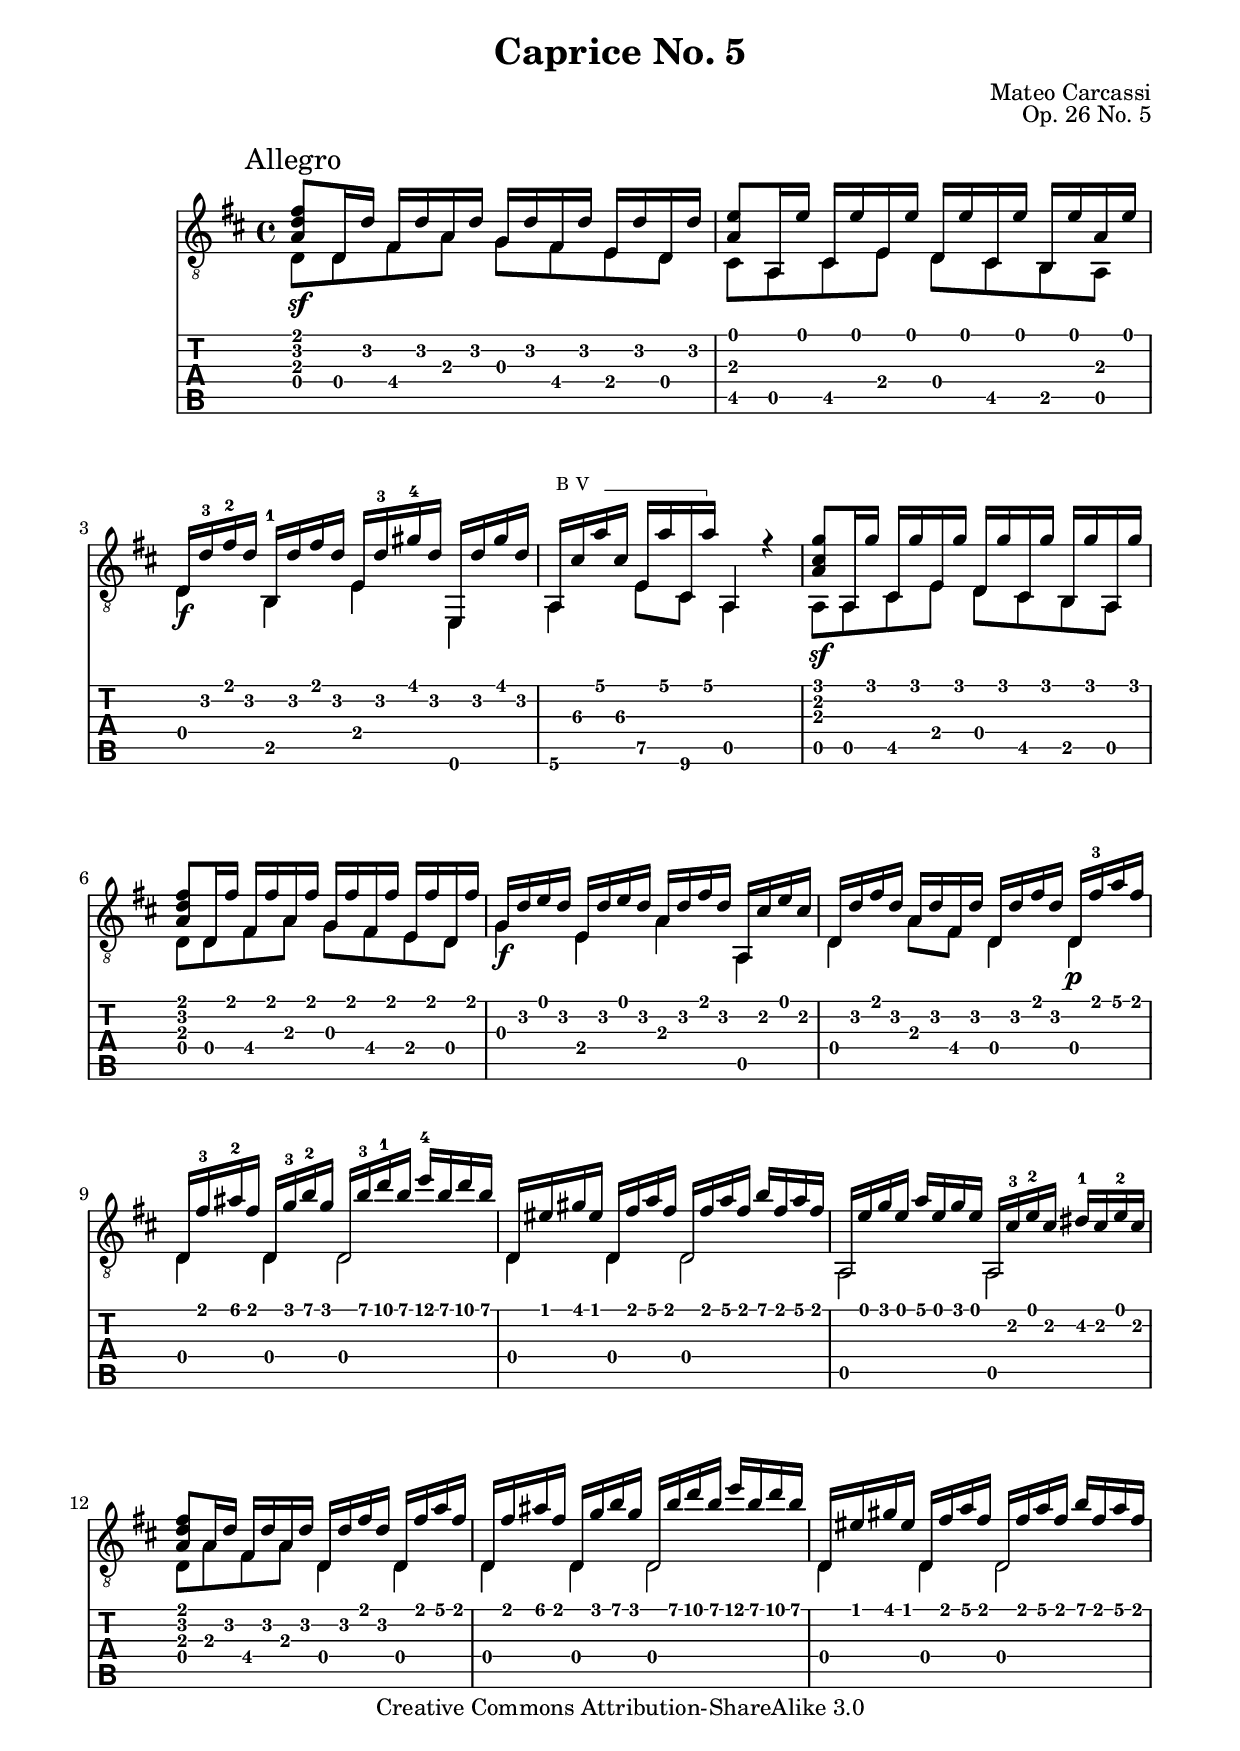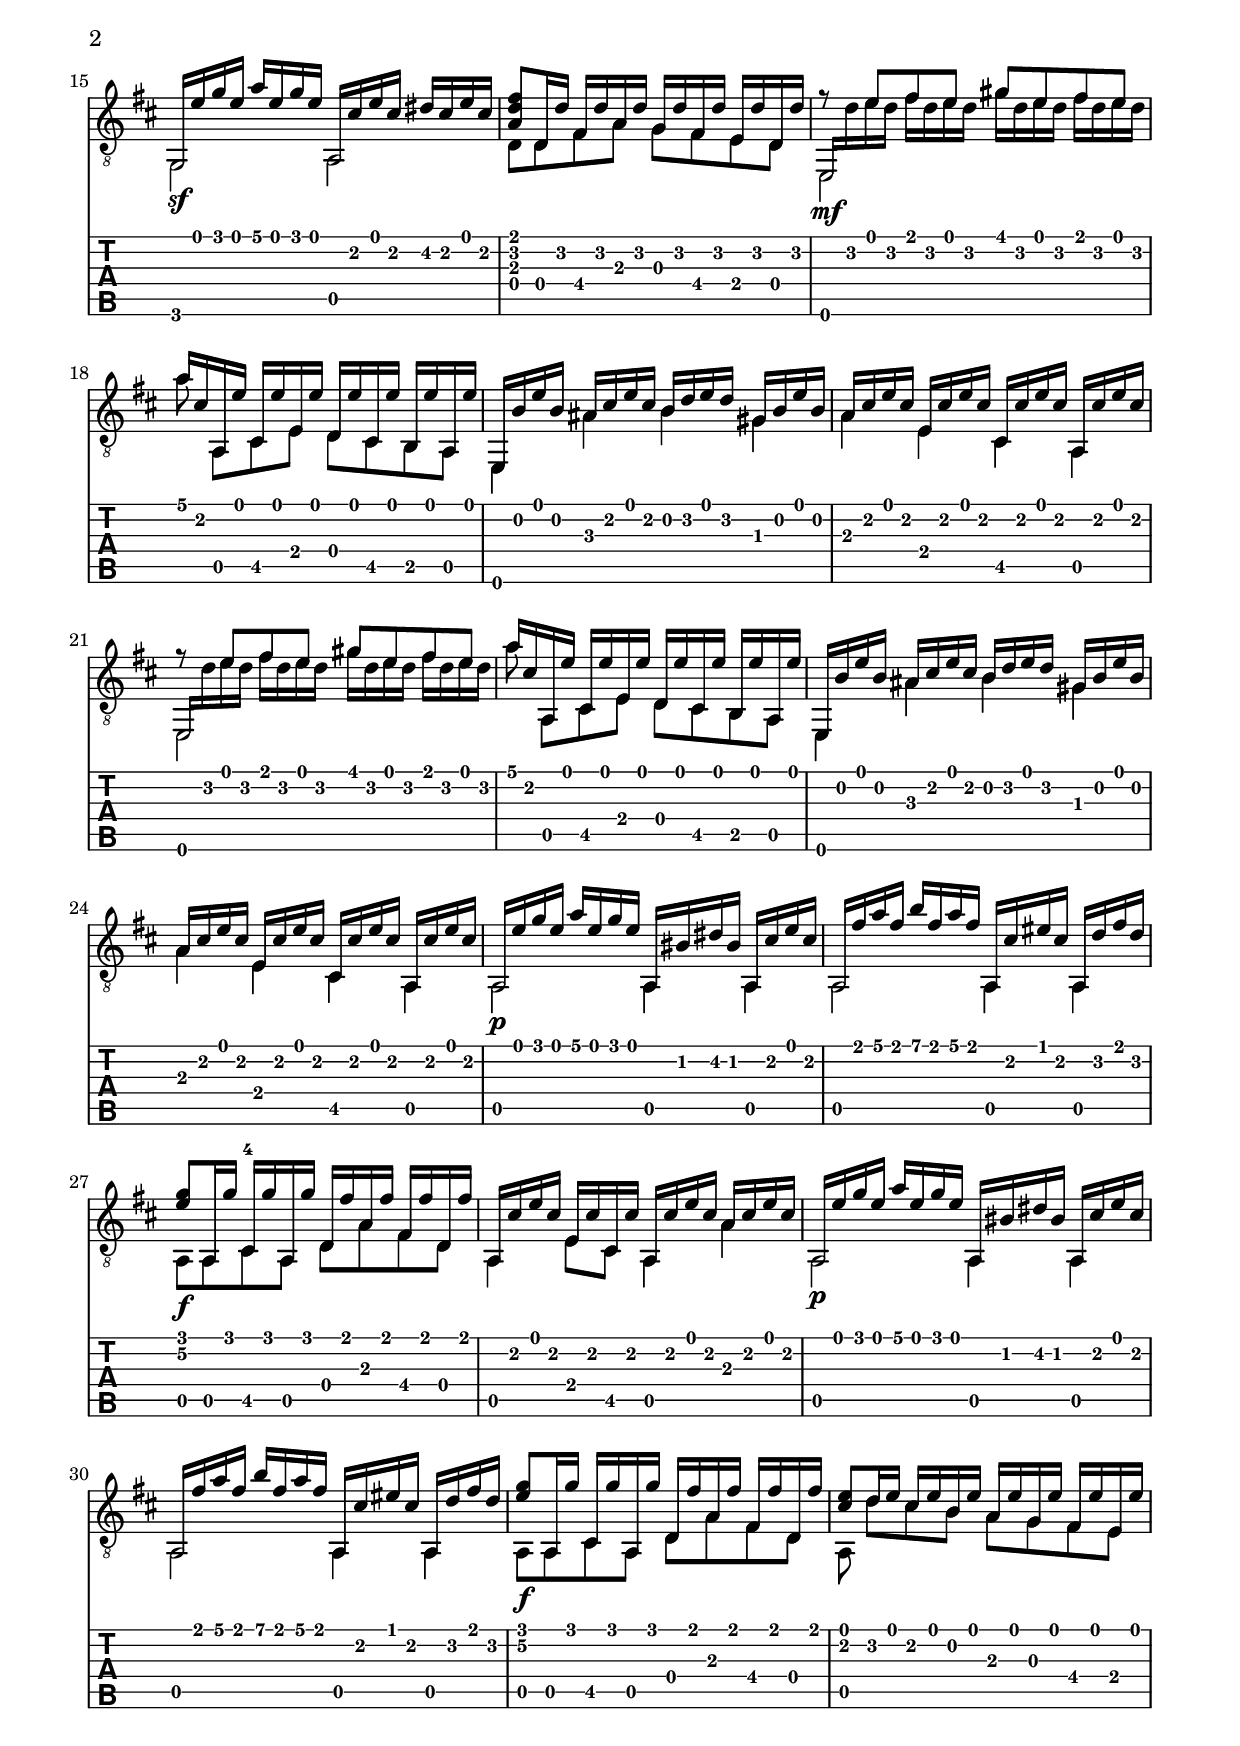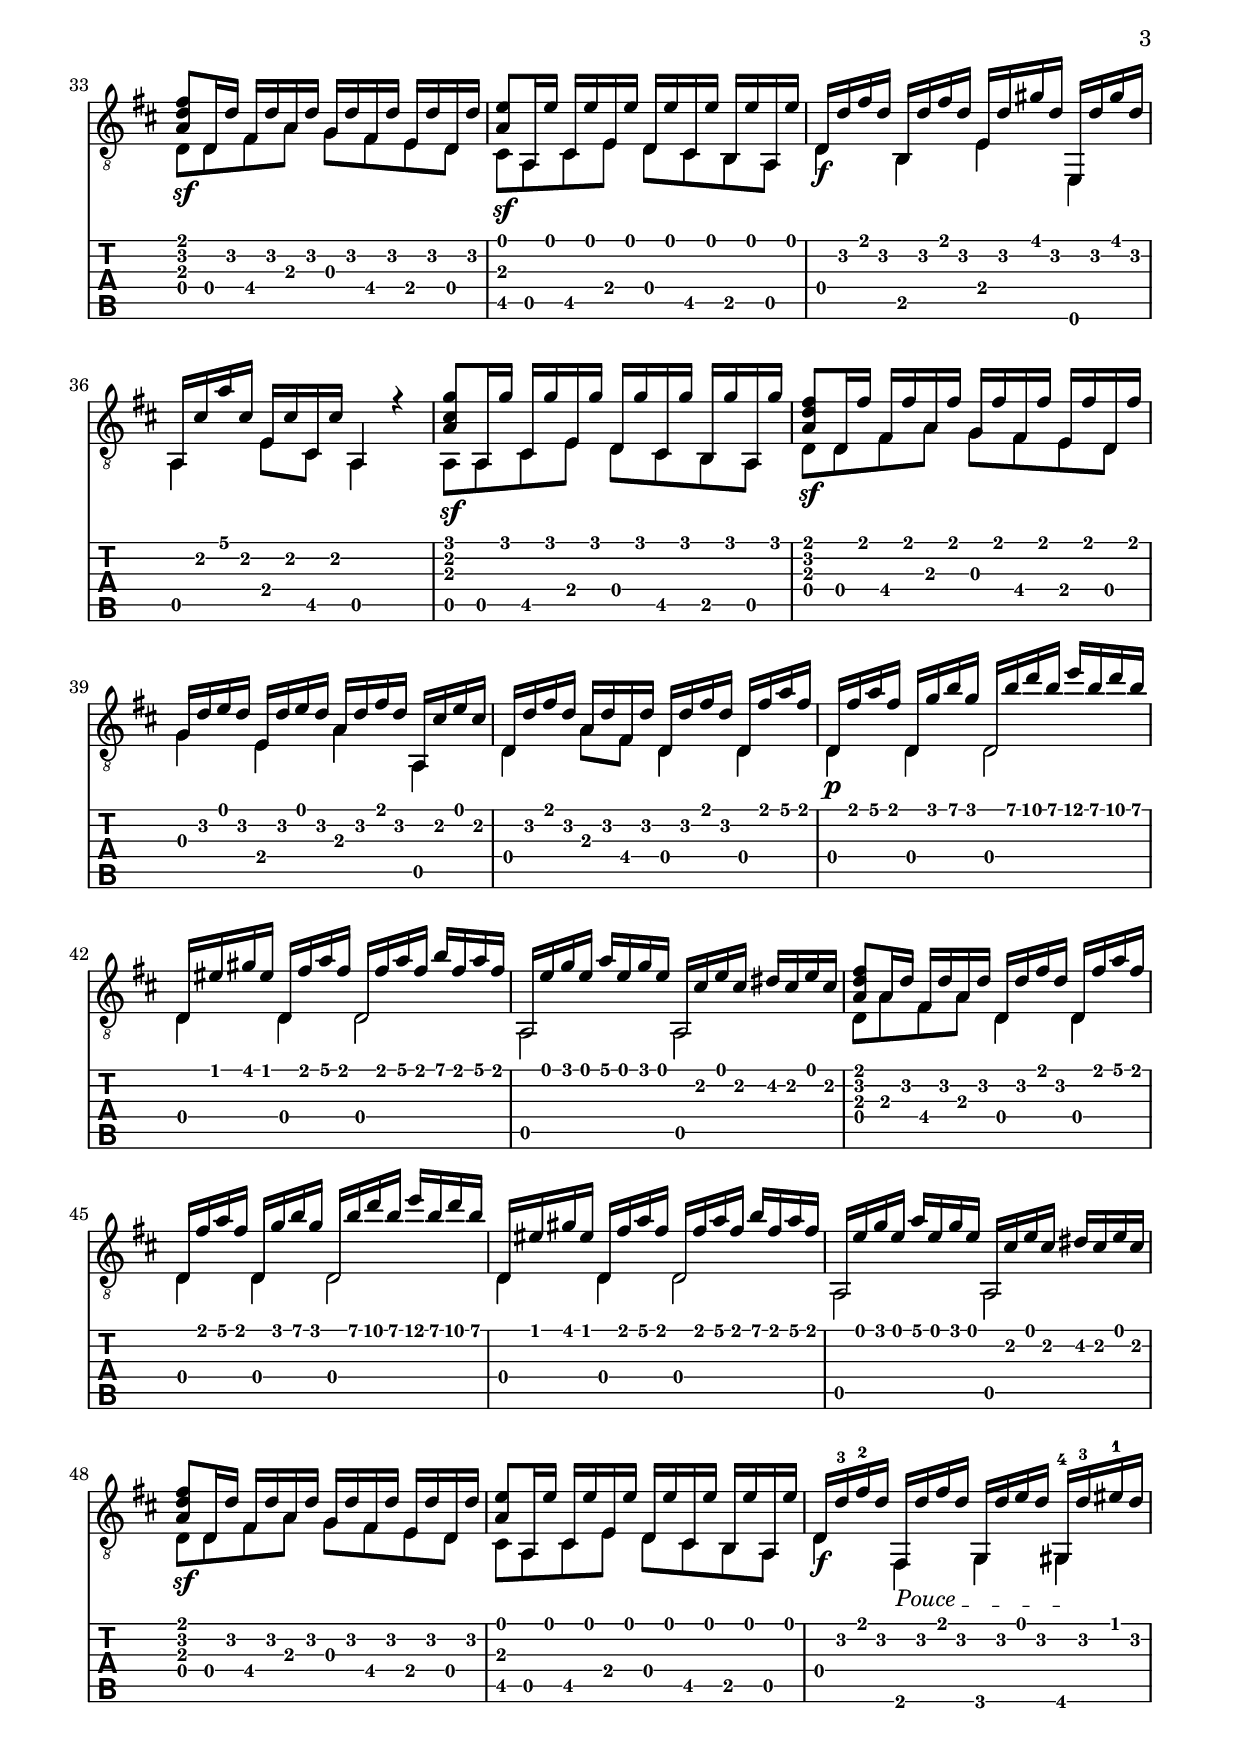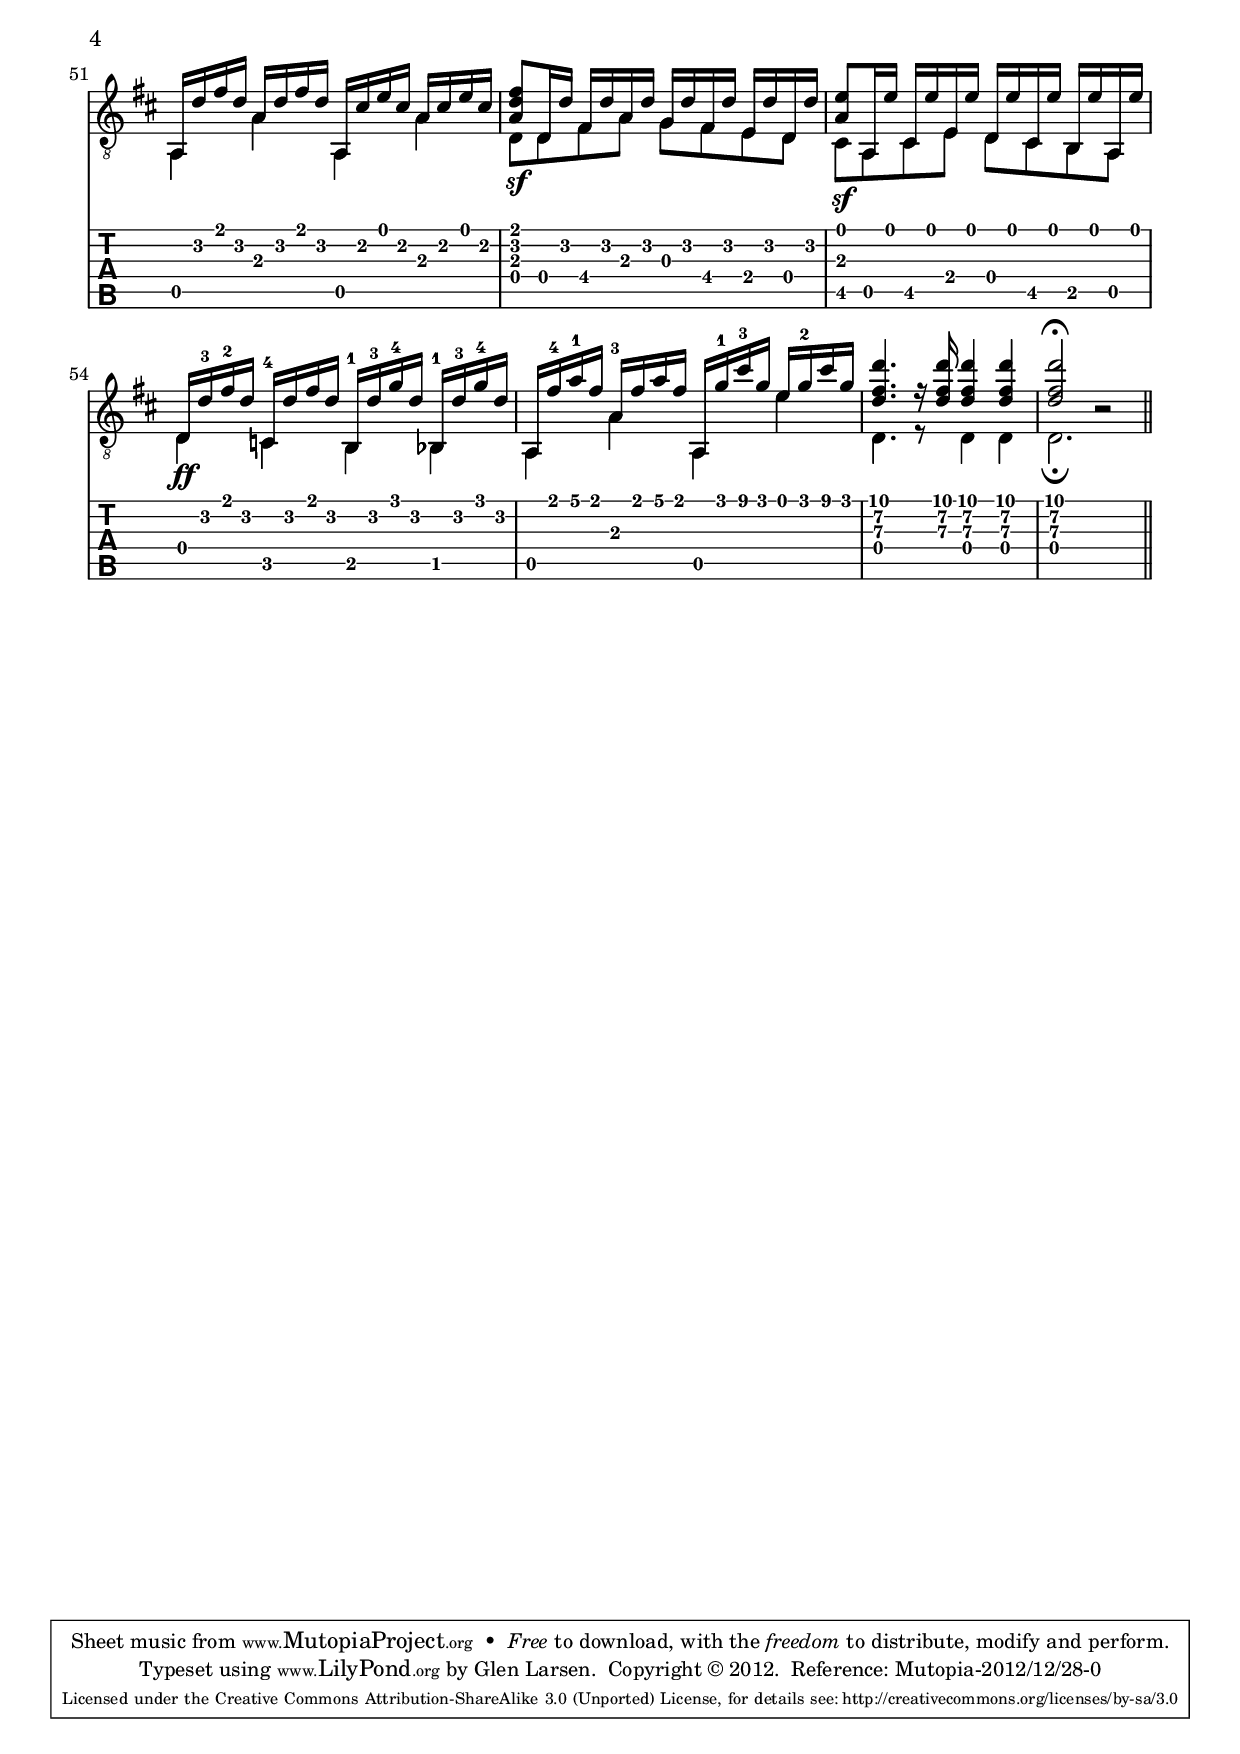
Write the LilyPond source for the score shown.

\version "2.16.1"

\header {
  title = "Caprice No. 5"
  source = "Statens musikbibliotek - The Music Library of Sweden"
  % Boije 91
  composer = "Mateo Carcassi"
  opus = "Op. 26 No. 5"
  year = "19th Century"
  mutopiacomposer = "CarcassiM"
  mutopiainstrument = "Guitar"
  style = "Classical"
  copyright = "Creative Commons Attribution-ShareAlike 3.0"
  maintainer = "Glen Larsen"
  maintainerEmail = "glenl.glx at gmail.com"
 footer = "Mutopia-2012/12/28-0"
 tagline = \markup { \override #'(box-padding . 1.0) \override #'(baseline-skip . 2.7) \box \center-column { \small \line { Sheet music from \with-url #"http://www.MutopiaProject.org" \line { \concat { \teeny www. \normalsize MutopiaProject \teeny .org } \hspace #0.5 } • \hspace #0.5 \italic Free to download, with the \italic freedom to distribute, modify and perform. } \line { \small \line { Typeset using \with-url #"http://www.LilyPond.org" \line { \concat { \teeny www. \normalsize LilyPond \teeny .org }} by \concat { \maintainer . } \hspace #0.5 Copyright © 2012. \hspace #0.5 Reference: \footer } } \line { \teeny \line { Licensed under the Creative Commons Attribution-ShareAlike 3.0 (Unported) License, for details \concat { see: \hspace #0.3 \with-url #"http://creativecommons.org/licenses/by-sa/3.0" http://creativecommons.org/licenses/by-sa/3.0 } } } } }
}

\paper {
  line-width = 18.0\cm
  markup-system-spacing #'padding = #2
}

%% Syntax: \bbarre #"text" { notes } - text = any number of box
bbarre =
#(define-music-function (barre location str music) (string? ly:music?)
   (let ((elts (extract-named-music music '(NoteEvent EventChord))))
     (if (pair? elts)
         (let ((first-element (first elts))
               (last-element (last elts)))
           (set! (ly:music-property first-element 'articulations)
                 (cons (make-music 'TextSpanEvent 'span-direction -1)
                       (ly:music-property first-element 'articulations)))
           (set! (ly:music-property last-element 'articulations)
                 (cons (make-music 'TextSpanEvent 'span-direction 1)
                       (ly:music-property last-element 'articulations))))))
   #{
       \once \override TextSpanner #'font-size = #-2
       \once \override TextSpanner #'font-shape = #'upright
       \once \override TextSpanner #'staff-padding = #3
       \once \override TextSpanner #'style = #'line
       \once \override TextSpanner #'to-barline = ##f
       \once \override TextSpanner #'bound-details =
            #`((left
                (text . ,#{ \markup { \draw-line #'( 0 . -.5) } #})
                (Y . 0)
                (padding . 0.25)
                (attach-dir . -2))
               (right
                (text . ,#{ \markup { \draw-line #'( 0 . -.5) } #})
                (Y . 0)
                (padding . 0.25)
                (attach-dir . 2)))
       %% uncomment this line for make full barred
       \once  \override TextSpanner #'bound-details #'left #'text =  \markup { "B" #str " "}
       $music
   #})

commonVar = {
  \override Score.RehearsalMark #'break-align-symbols = #'(key-signature)
  \override TextSpanner #'staff-padding = #6
  \mergeDifferentlyHeadedOn
  \mergeDifferentlyDottedOn
}

\layout {
  \context {
    \Voice
    \override StringNumber #'stencil = ##f
  }
}


upperVoice = \relative c' {
  \voiceOne
  \mark Allegro
  <a d fis>8\sf d,16 d' fis, d' a d g, d' fis, d' e, d' d, d' |
  <a e'>8 a,16 e'' cis, e' e, e' d, e' cis, e' b, e' a, e' |
  d,16\f d'-3 fis-2 d b,-1 d' fis d e, d'-3 gis-4 d e,, d'' gis d |
  \set minimumFret=5
  \bbarre #"V " { a,16 cis' a' cis, e, a' cis,, a''} \set minimumFret=0 a,,4 r |

  <a' cis g'>8\sf a,16 g'' cis,, g'' e, g' d, g' cis,, g'' b,, g'' a,, g'' |

  <a, d fis>8 d,16 fis' fis, fis' a, fis' g, fis' fis, fis' e, fis' d, fis' |
  g,16\f d' e d e, d' e d a d fis d a, cis' e cis |
  d,16 d' fis d a d fis, d' d, d' fis d d,\p fis'-3 a fis |

  d,16 fis'-3 ais-2 fis d, g'-3 b-2 g d, b''-3 d-1 b e-4 b d b |
  d,,16 eis' gis eis d, fis' a fis d, fis' a fis b fis a fis |
  a,,16 e'' g e a e g e a,, cis'-3 e-2 cis dis-1 cis e-2 cis |

  <a d fis>8 a16 d fis, d' a d d, d' fis d d, fis' a fis |
  d,16 fis' ais fis d, g' b g d, b'' d b e b d b |
  d,,16 eis' gis eis d, fis' a fis d, fis' a fis b fis a fis |

  g,,16\sf e'' g e a e g e a,, cis' e cis dis cis e cis |
  <a d fis>8 d,16 d' fis, d' a d g, d' fis, d' e, d' d, d' |
  << { e,,16\mf \stemDown d'' e d fis d e d gis d e d fis d e d}
     \\ { \stemUp f8\rest e fis e gis e fis e } >> |

  a16 cis, a, e'' cis, e' e, e' d, e' cis, e' b, e' a,, e'' |
  e,,16 b'' e b ais cis e cis b d e d gis, b e b |
  a16 cis e cis e, cis' e cis cis, cis' e cis a, cis' e cis |

  << { e,,16 \stemDown d'' e d fis d e d gis d e d fis d e d}
     \\ { \stemUp f8\rest e fis e gis e fis e } >> |
  a16 cis, a, e'' cis, e' e, e' d, e' cis, e' b, e' a,, e'' |
  e,,16 b'' e b ais cis e cis b d e d gis, b e b |

  a16 cis e cis e, cis' e cis cis, cis' e cis a, cis' e cis |
  a,16\p e'' g e a e g e a,, bis' dis bis a, cis' e cis |

  a,16 fis'' a fis b fis a fis a,, cis' eis cis a, d' fis d |
  <e g>8\f a,,16 g'' cis,,-4 g'' a,, g'' d, fis' a, fis' fis, fis' d, fis' |
  a,,16 cis' e cis e, cis' cis, cis' a, cis' e cis a cis e cis |
  \barNumberCheck #29
  a,16\p e'' g e a e g e a,, bis' dis bis a, cis' e cis |
  a,16 fis'' a fis b fis a fis a,, cis' eis cis a, d' fis d |
  <e g>8\f a,,16 g'' cis,, g'' a,, g'' d, fis' a, fis' fis, fis' d, fis' |

  <cis e>8 d16 e cis e b e a, e' g, e' fis, e' e, e' |
  <a, d fis>8\sf d,16 d' fis, d' a d g, d' fis, d' e, d' d, d' |
  <a e'>8\sf a,16 e'' cis, e' e, e' d, e' cis, e' b, e' a,, e'' |

  \barNumberCheck #35
  d,16\f d' fis d b, d' fis d e, d' gis d e,, d'' gis d |
  a,16 cis' a' cis, e, cis' cis, cis' a,4 r4 |
  <a' cis g'>8\sf a,16 g'' cis,, g'' e, g' d, g' cis,, g'' b,, g'' a,, g'' |

  <a, d fis>8\sf d,16 fis' fis, fis' a, fis' g, fis' fis, fis' e, fis' d, fis' |
  g,16 d' e d e, d' e d a d fis d a, cis' e cis |
  d,16 d' fis d a d fis, d' d, d' fis d d, fis' a fis |
  \barNumberCheck #41
  d,16\p fis' a fis d, g' b g d, b'' d b e b d b |
  d,,16 eis'gis eis d, fis' a fis d, fis' a fis b fis a fis |

  a,,16 e'' g e a e g e a,, cis' e cis dis cis e cis |
  <a d fis>8 a16 d fis, d' a d d, d' fis d d, fis' a fis |
  d,16 fis' a fis d, g' b g d, b'' d b e b d b |
  \barNumberCheck #46
  d,,16 eis' gis eis d, fis' a fis d, fis' a fis b fis a fis |
  a,,16 e'' g e a e g e a,, cis' e cis dis cis e cis |

  <a d fis>8\sf d,16 d' fis, d' a d g, d' fis, d' e, d' d, d' |
  <a e'>8 a,16 e'' cis, e' e, e' d, e' cis, e' b, e' a,, e'' |
  d,16\f d'-3 fis-2 d fis,, d'' fis d g,, d'' e d gis,,-4 d''-3 eis-1 d |

  a,16 d' fis d a d fis d a, cis' e cis a cis e cis |
  <a d fis>8\sf d,16 d' fis, d' a d g, d' fis, d' e, d' d, d' |
  <a e'>8\sf a,16 e'' cis, e' e, e' d, e' cis, e' b, e' a,, e'' |
  \barNumberCheck #54
  d,16\ff d'-3 fis-2 d c,-4 d' fis d b,-1 d'-3 g-4 d bes,-1 d'-3 g-4 d |
  a,16 fis''-4 a-1 fis a, -3 fis' a fis a,, g''-1 cis-3 g e g-2 cis g |
  <d fis d'>4. r16 q q4 q |
  q2^\fermata b\rest |

  \bar "||"
}

lowerVoice = \relative c {
  \voiceTwo
  d8 d fis a g fis e d |
  cis8 a cis e d cis b a |
  d4 b e e, |
  \set minimumFret=5
  a4 e'8 cis \set minimumFret=0 a4 s4 |
  a8 a cis e d cis b a |

  d8 d fis a g fis e d |
  g4 e a a, |
  d4 a'8 fis d4 d |

  d4 d d2 |
  d4 d d2 |
  a2 a |

  d8 a' fis a d,4 d |
  d4 d d2 |
  d4 d d2 |

  g,2 a |
  d8 d fis a g fis e d |
  e,2 s |

  a''8 a,,8[ cis e] d cis b a |
  e4 ais' b gis |
  a4 e cis a |
  \barNumberCheck #21
  e2 s |
  a''8 a,,8[ cis e] d cis b a |
  e4 ais' b gis |

  a4 e cis a |
  a2 a4 a |

  a2 a4 a |
  a8 a cis a d a' fis d |
  a4 e'8 cis a4 a' |

  a,2 a4 a |
  a2 a4 a |
  a8 a cis a d a' fis d |

  a8 d'[ cis b] a g fis e |
  d8 d fis a g fis e d |
  cis8 a cis e d cis b a |

  d4 b e e, |
  a4 e'8 cis a4 s4 |
  a8 a cis e d cis b a |

  d8 d fis a g fis e d |
  g4 e a a, |
  d4 a'8 fis d4 d |

  d4 d d2 |
  d4 d d2 |

  a2 a |
  d8 a' fis a d,4 d |
  d4 d d2 |

  d4 d d2 |
  a2 a |

  d8 d fis a g fis e d |
  cis8 a cis e d cis b a |
  \textSpannerDown
  \override TextSpanner #'(bound-details left text) = #"Pouce "
  d4 fis,\startTextSpan g gis\stopTextSpan |

  a4 a' a, a' |
  d,8 d fis a g fis e d |
  cis8 a cis e d cis b a |

  d4 c b bes |
  a4 a' a, e'' |
  d,4. r8 d4 d |
  d2._\fermata
}


\score {
  <<
    \new Staff = "Guitar" \with {
      midiInstrument = #"acoustic guitar (nylon)"
    } <<
      \commonVar
      \clef "treble_8"
      \key d \major \time 4/4
      \context Voice = "upperVoice" \upperVoice
      \context Voice = "lowerVoice" \lowerVoice
    >>
    \new TabStaff = "guitar tab" \with {
      restrainOpenStrings = ##t
    }
    <<
      \clef moderntab
      \context TabVoice = "upperVoice" \upperVoice
      \context TabVoice = "lowerVoice" \lowerVoice
    >>
%{
%}
  >>
  \layout {}
  \midi {
    \tempo 4 = 100
  }
}
